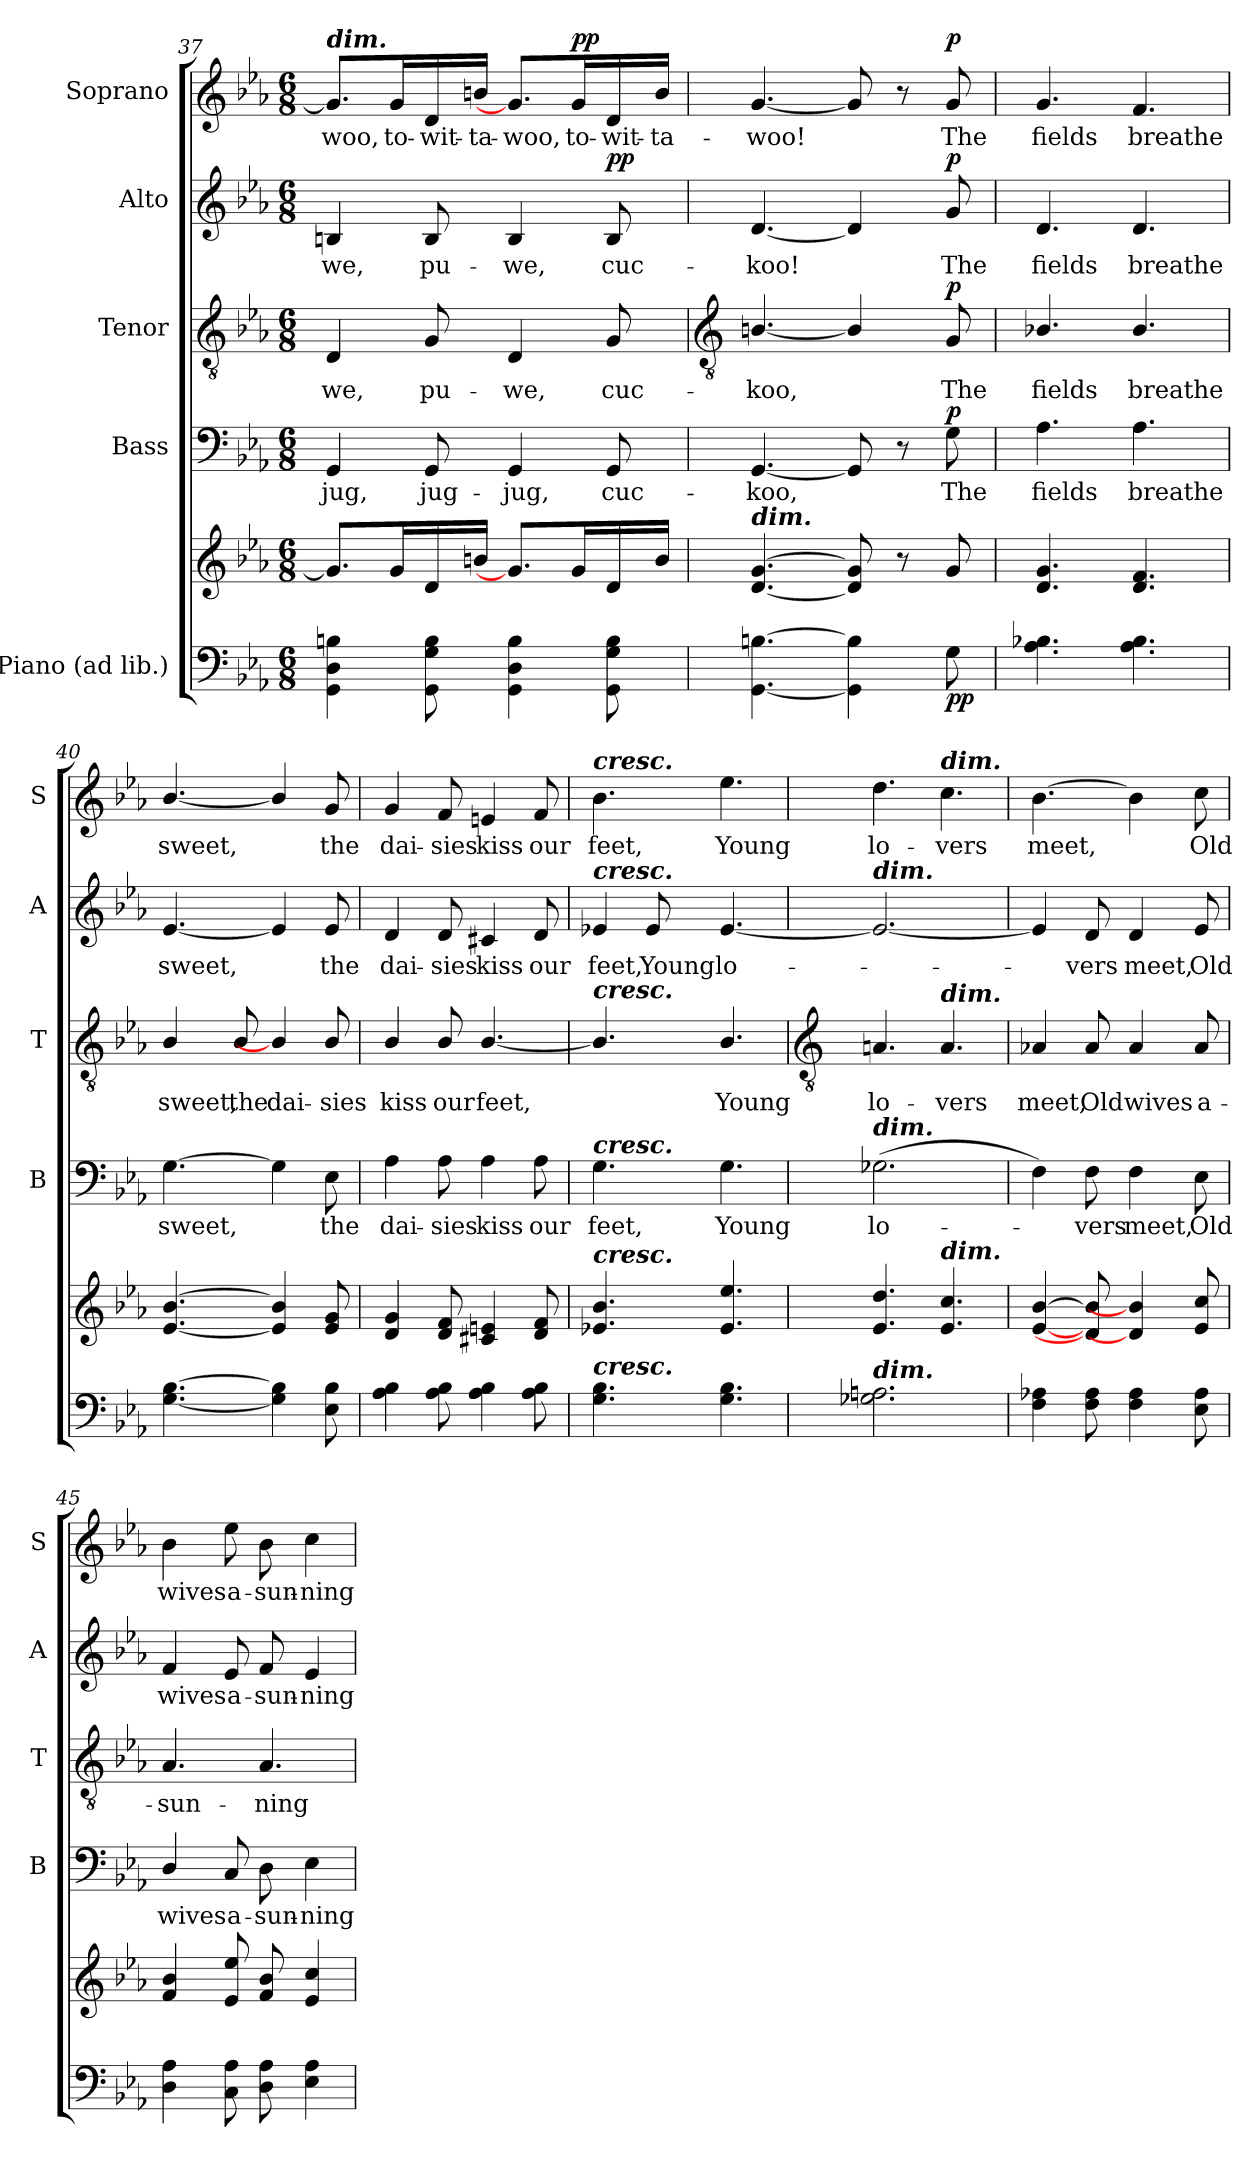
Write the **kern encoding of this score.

**kern	**kern	**dynam	**kern	**text	**dynam	**kern	**text	**dynam	**kern	**text	**dynam	**kern	**text	**dynam
*part5	*part5	*part5	*part4	*part4	*part4	*part3	*part3	*part3	*part2	*part2	*part2	*part1	*part1	*part1
*staff6	*staff5	*staff5/6	*staff4	*staff4	*staff4	*staff3	*staff3	*staff3	*staff2	*staff2	*staff2	*staff1	*staff1	*staff1
*I"Piano (ad lib.)	*	*	*I"Bass	*	*	*I"Tenor	*	*	*I"Alto	*	*	*I"Soprano	*	*
*	*	*	*I'B	*	*	*I'T	*	*	*I'A	*	*	*I'S	*	*
*clefF4	*clefG2	*	*clefF4	*	*	*clefGv2	*	*	*clefG2	*	*	*clefG2	*	*
*k[b-e-a-]	*k[b-e-a-]	*	*k[b-e-a-]	*	*	*k[b-e-a-]	*	*	*k[b-e-a-]	*	*	*k[b-e-a-]	*	*
*E-:	*E-:	*	*E-:	*	*	*E-:	*	*	*E-:	*	*	*E-:	*	*
*M6/8	*M6/8	*	*M6/8	*	*	*M6/8	*	*	*M6/8	*	*	*M6/8	*	*
=37	=37	=37	=37	=37	=37	=37	=37	=37	=37	=37	=37	=37	=37	=37
*	*^	*	*	*	*	*	*	*	*	*	*	*	*	*
!	!	!	!	!	!	!	!	!	!	!	!	!	!LO:TX:a:Bi:t=dim.	!	!
!	!	!LO:N:vis=1	!	!	!LO:LY:b	!	!	!LO:LY:b	!	!	!LO:LY:b	!	!	!LO:LY:b	!
4GG 4D 4Bn	8.g/L]	2.ryy	.	4GG	-jug,	.	4D	-we,	.	4Bn	-we,	.	8.g/L]	-woo,	.
!	!	!	!	!	!	!	!	!	!	!	!	!	!	!LO:LY:b	!
.	16g/L	.	.	.	.	.	.	.	.	.	.	.	16g/L	to-	.
!	!	!	!	!	!LO:LY:b	!	!	!LO:LY:b	!	!	!LO:LY:b	!	!	!LO:LY:b	!
8GG 8G 8B	16d/	.	.	8GG	jug-	.	8G	pu-	.	8B	pu-	.	16d/	-wit-	.
!	!	!	!	!	!	!	!	!	!	!	!	!	!	!LO:LY:b	!
.	16bn/JJ	.	.	.	.	.	.	.	.	.	.	.	16bn/JJ	-ta-	.
!	!	!	!	!	!LO:LY:b	!	!	!LO:LY:b	!	!	!LO:LY:b	!	!	!LO:LY:b	!
4GG 4D 4B	8.g/L]	.	.	4GG	-jug,	.	4D	-we,	.	4B	-we,	.	8.g/L]	-woo,	.
!	!	!	!	!	!	!	!	!	!	!	!	!	!	!LO:LY:b	!LO:DY:b
.	16g/L	.	.	.	.	.	.	.	.	.	.	.	16g/L	to-	pp
!	!	!	!	!	!LO:LY:b	!	!	!LO:LY:b	!	!	!LO:LY:b	!LO:DY:b	!	!LO:LY:b	!
8GG 8G 8B	16d/	.	.	8GG	cuc-	.	8G	cuc-	.	8B	cuc-	pp	16d/	-wit-	.
!	!	!	!	!	!	!	!	!	!	!	!	!	!	!LO:LY:b	!
.	16b/JJ	.	.	.	.	.	.	.	.	.	.	.	16b/JJ	-ta-	.
*	*v	*v	*	*	*	*	*	*	*	*	*	*	*	*	*
!!LO:LB:g=z
=38	=38	=38	=38	=38	=38	=38	=38	=38	=38	=38	=38	=38	=38	=38
*	*	*	*	*	*	*clefGv2	*	*	*	*	*	*	*	*
!	!LO:TX:a:Bi:t=dim.	!	!	!	!	!	!	!	!	!	!	!	!	!
!	!	!	!	!LO:LY:b	!	!	!LO:LY:b	!	!	!LO:LY:b	!	!	!LO:LY:b	!
[4.GG [4.Bn	[4.d [4.g	.	[4.GG	-koo,	.	[4.Bn/	-koo,	.	[4.d	-koo!	.	[4.g	-woo!	.
4GG] 4B]	8d] 8g]	.	8GG]	.	.	4B/]	.	.	4d]	.	.	8g]	.	.
.	8r	.	8r	.	.	.	.	.	.	.	.	8r	.	.
!	!	!LO:DY:b=2	!	!LO:LY:b	!	!	!LO:LY:b	!	!	!LO:LY:b	!	!	!LO:LY:b	!
!	!	!LO:DY:n=1:b	!	!	!LO:DY:b	!	!	!LO:DY:b	!	!	!LO:DY:b	!	!	!LO:DY:b
8G	8g	p p	8G	The	p	8G	The	p	8g	The	p	8g	The	p
=39	=39	=39	=39	=39	=39	=39	=39	=39	=39	=39	=39	=39	=39	=39
!	!	!	!	!LO:LY:b	!	!	!LO:LY:b	!	!	!LO:LY:b	!	!	!LO:LY:b	!
4.A- 4.B-X	4.d 4.g	.	4.A-	fields	.	4.B-X/	fields	.	4.d	fields	.	4.g	fields	.
!	!	!	!	!LO:LY:b	!	!	!LO:LY:b	!	!	!LO:LY:b	!	!	!LO:LY:b	!
4.A- 4.B-	4.d 4.f	.	4.A-	breathe	.	4.B-/	breathe	.	4.d	breathe	.	4.f	breathe	.
=40	=40	=40	=40	=40	=40	=40	=40	=40	=40	=40	=40	=40	=40	=40
!	!	!	!	!LO:LY:b	!	!	!LO:LY:b	!	!	!LO:LY:b	!	!	!LO:LY:b	!
[4.G\ [4.B-\	[4.e-/ [4.b-/	.	[4.G\	sweet,	.	4B-/	sweet,	.	[4.e-/	sweet,	.	[4.b-/	sweet,	.
!	!	!	!	!	!	!	!LO:LY:b	!	!	!	!	!	!	!
.	.	.	.	.	.	8B-/	the	.	.	.	.	.	.	.
!	!	!	!	!	!	!	!LO:LY:b	!	!	!	!	!	!	!
4G\] 4B-\]	4e-/] 4b-/]	.	4G\]	.	.	4B-/]	dai-	.	4e-/]	.	.	4b-/]	.	.
!	!	!	!	!LO:LY:b	!	!	!LO:LY:b	!	!	!LO:LY:b	!	!	!LO:LY:b	!
8E- 8B-	8e- 8g	.	8E-	the	.	8B-/	-sies	.	8e-	the	.	8g	the	.
=41	=41	=41	=41	=41	=41	=41	=41	=41	=41	=41	=41	=41	=41	=41
!	!	!	!	!LO:LY:b	!	!	!LO:LY:b	!	!	!LO:LY:b	!	!	!LO:LY:b	!
4A- 4B-	4d 4g	.	4A-	dai-	.	4B-/	kiss	.	4d	dai-	.	4g	dai-	.
!	!	!	!	!LO:LY:b	!	!	!LO:LY:b	!	!	!LO:LY:b	!	!	!LO:LY:b	!
8A- 8B-	8d 8f	.	8A-	-sies	.	8B-/	our	.	8d	-sies	.	8f	-sies	.
!	!	!	!	!LO:LY:b	!	!	!LO:LY:b	!	!	!LO:LY:b	!	!	!LO:LY:b	!
4A- 4B-	4c#X 4en	.	4A-	kiss	.	[4.B-/	feet,	.	4c#X	kiss	.	4en	kiss	.
!	!	!	!	!LO:LY:b	!	!	!	!	!	!LO:LY:b	!	!	!LO:LY:b	!
8A- 8B-	8d 8f	.	8A-	our	.	.	.	.	8d	our	.	8f	our	.
=42	=42	=42	=42	=42	=42	=42	=42	=42	=42	=42	=42	=42	=42	=42
!	!	!	!	!	!	!	!	!	!	!	!	!LO:TX:a:Bi:t=cresc.	!	!
!	!	!	!	!	!	!	!	!	!LO:TX:a:Bi:t=cresc.	!	!	!	!	!
!	!	!	!	!	!	!LO:TX:a:Bi:t=cresc.	!	!	!	!	!	!	!	!
!	!	!	!LO:TX:a:Bi:t=cresc.	!	!	!	!	!	!	!	!	!	!	!
!	!LO:TX:a:Bi:t=cresc.	!	!	!	!	!	!	!	!	!	!	!	!	!
!LO:TX:a:Bi:t=cresc.	!	!	!	!	!	!	!	!	!	!	!	!	!	!
!	!	!	!	!LO:LY:b	!	!	!	!	!	!LO:LY:b	!	!	!LO:LY:b	!
4.G 4.B-	4.e-X 4.b-	.	4.G	feet,	.	4.B-/]	.	.	4e-X	feet,	.	4.b-	feet,	.
!	!	!	!	!	!	!	!	!	!	!LO:LY:b	!	!	!	!
.	.	.	.	.	.	.	.	.	8e-	Young	.	.	.	.
!	!	!	!	!LO:LY:b	!	!	!LO:LY:b	!	!	!LO:LY:b	!	!	!LO:LY:b	!
4.G 4.B-	4.e- 4.ee-	.	4.G	Young	.	4.B-/	Young	.	[4.e-	lo-	.	4.ee-	Young	.
!!LO:LB:g=z
=43	=43	=43	=43	=43	=43	=43	=43	=43	=43	=43	=43	=43	=43	=43
*	*	*	*	*	*	*clefGv2	*	*	*	*	*	*	*	*
!	!	!	!	!	!	!	!	!	!LO:TX:a:Bi:t=dim.	!	!	!	!	!
!	!	!	!LO:TX:a:Bi:t=dim.	!	!	!	!	!	!	!	!	!	!	!
!LO:TX:a:Bi:t=dim.	!	!	!	!	!	!	!	!	!	!	!	!	!	!
!	!	!	!	!LO:LY:b	!	!	!LO:LY:b	!	!	!	!	!	!LO:LY:b	!
2.G-X 2.An	4.e- 4.dd	.	(>2.G-X	lo-	.	4.An	lo-	.	2.e-_	.	.	4.dd	lo-	.
!	!	!	!	!	!	!	!	!	!	!	!	!LO:TX:a:Bi:t=dim.	!	!
!	!	!	!	!	!	!LO:TX:a:Bi:t=dim.	!	!	!	!	!	!	!	!
!	!LO:TX:a:Bi:t=dim.	!	!	!	!	!	!	!	!	!	!	!	!	!
!	!	!	!	!	!	!	!LO:LY:b	!	!	!	!	!	!LO:LY:b	!
.	4.e- 4.cc	.	.	.	.	4.A	-vers	.	.	.	.	4.cc	-vers	.
=44	=44	=44	=44	=44	=44	=44	=44	=44	=44	=44	=44	=44	=44	=44
!	!	!	!	!	!	!	!LO:LY:b	!	!	!	!	!	!LO:LY:b	!
4F 4A-X	[4e- [4b-	.	4F)	.	.	4A-X	meet,	.	4e-]	.	.	[4.b-	meet,	.
!	!	!	!	!LO:LY:b	!	!	!LO:LY:b	!	!	!LO:LY:b	!	!	!	!
8F 8A-	8d] 8b-]	.	8F	vers	.	8A-	Old	.	8d	vers	.	.	.	.
!	!	!	!	!LO:LY:b	!	!	!LO:LY:b	!	!	!LO:LY:b	!	!	!	!
4F 4A-	4d] 4b-]	.	4F	meet,	.	4A-	wives	.	4d	meet,	.	4b-]	.	.
!	!	!	!	!LO:LY:b	!	!	!LO:LY:b	!	!	!LO:LY:b	!	!	!LO:LY:b	!
8E- 8A-	8e- 8cc	.	8E-	Old	.	8A-	a-	.	8e-	Old	.	8cc	Old	.
=45	=45	=45	=45	=45	=45	=45	=45	=45	=45	=45	=45	=45	=45	=45
!	!	!	!	!LO:LY:b	!	!	!LO:LY:b	!	!	!LO:LY:b	!	!	!LO:LY:b	!
4D\ 4A-\	4f 4b-	.	4D/	wives	.	4.A-	-sun-	.	4f	wives	.	4b-	wives	.
!	!	!	!	!LO:LY:b	!	!	!	!	!	!LO:LY:b	!	!	!LO:LY:b	!
8C 8A-	8e- 8ee-	.	8C	a-	.	.	.	.	8e-	a-	.	8ee-	a-	.
!	!	!	!	!LO:LY:b	!	!	!LO:LY:b	!	!	!LO:LY:b	!	!	!LO:LY:b	!
8D 8A-	8f 8b-	.	8D	-sun-	.	4.A-	-ning	.	8f	-sun-	.	8b-	-sun-	.
!	!	!	!	!LO:LY:b	!	!	!	!	!	!LO:LY:b	!	!	!LO:LY:b	!
4E- 4A-	4e- 4cc	.	4E-	-ning	.	.	.	.	4e-	-ning	.	4cc	-ning	.
=	=	=	=	=	=	=	=	=	=	=	=	=	=	=
*-	*-	*-	*-	*-	*-	*-	*-	*-	*-	*-	*-	*-	*-	*-
